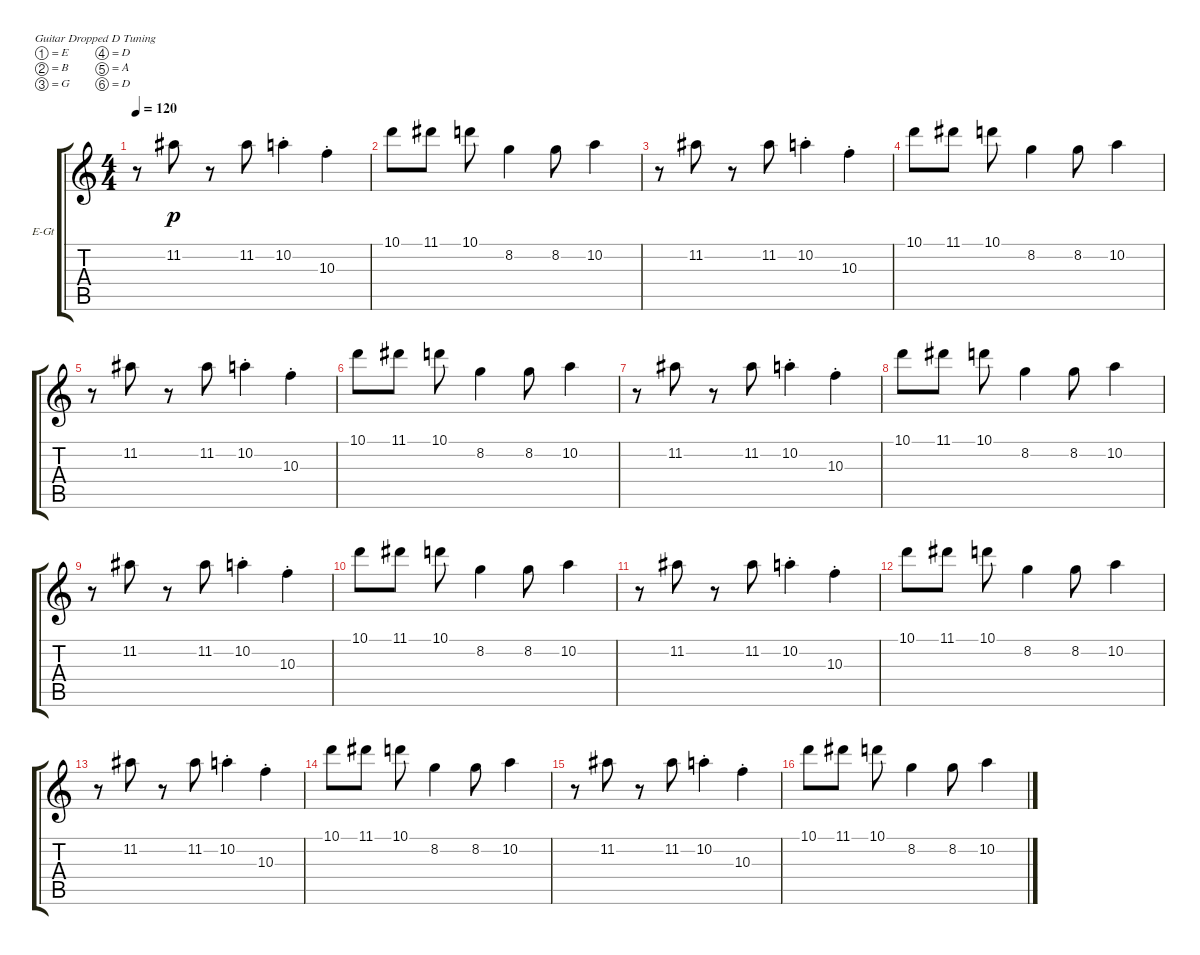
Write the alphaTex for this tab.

\bracketExtendMode groupsimilarinstruments
\firstSystemTrackNameOrientation horizontal
\otherSystemsTrackNameOrientation horizontal
\track ("Lead Guitar" "E-Gt") {instrument distortionguitar}
\staff {score tabs}
\tuning (E4 B3 G3 D3 A2 D2)
\ts (4 4)
\tempo 120
\clef g2
\ks c
r.8{dy p} 11.2.8 r.8 11.2.8 10.2{st}.4 10.3{st}.4 |
10.1.8 11.1.8 10.1.8 8.2.4 8.2.8 10.2.4 |
r.8 11.2.8 r.8 11.2.8 10.2{st}.4 10.3{st}.4 |
10.1.8 11.1.8 10.1.8 8.2.4 8.2.8 10.2.4 |
r.8 11.2.8 r.8 11.2.8 10.2{st}.4 10.3{st}.4 |
10.1.8 11.1.8 10.1.8 8.2.4 8.2.8 10.2.4 |
r.8 11.2.8 r.8 11.2.8 10.2{st}.4 10.3{st}.4 |
10.1.8 11.1.8 10.1.8 8.2.4 8.2.8 10.2.4 |
r.8 11.2.8 r.8 11.2.8 10.2{st}.4 10.3{st}.4 |
10.1.8 11.1.8 10.1.8 8.2.4 8.2.8 10.2.4 |
r.8 11.2.8 r.8 11.2.8 10.2{st}.4 10.3{st}.4 |
10.1.8 11.1.8 10.1.8 8.2.4 8.2.8 10.2.4 |
r.8 11.2.8 r.8 11.2.8 10.2{st}.4 10.3{st}.4 |
10.1.8 11.1.8 10.1.8 8.2.4 8.2.8 10.2.4 |
r.8 11.2.8 r.8 11.2.8 10.2{st}.4 10.3{st}.4 |
10.1.8 11.1.8 10.1.8 8.2.4 8.2.8 10.2.4
